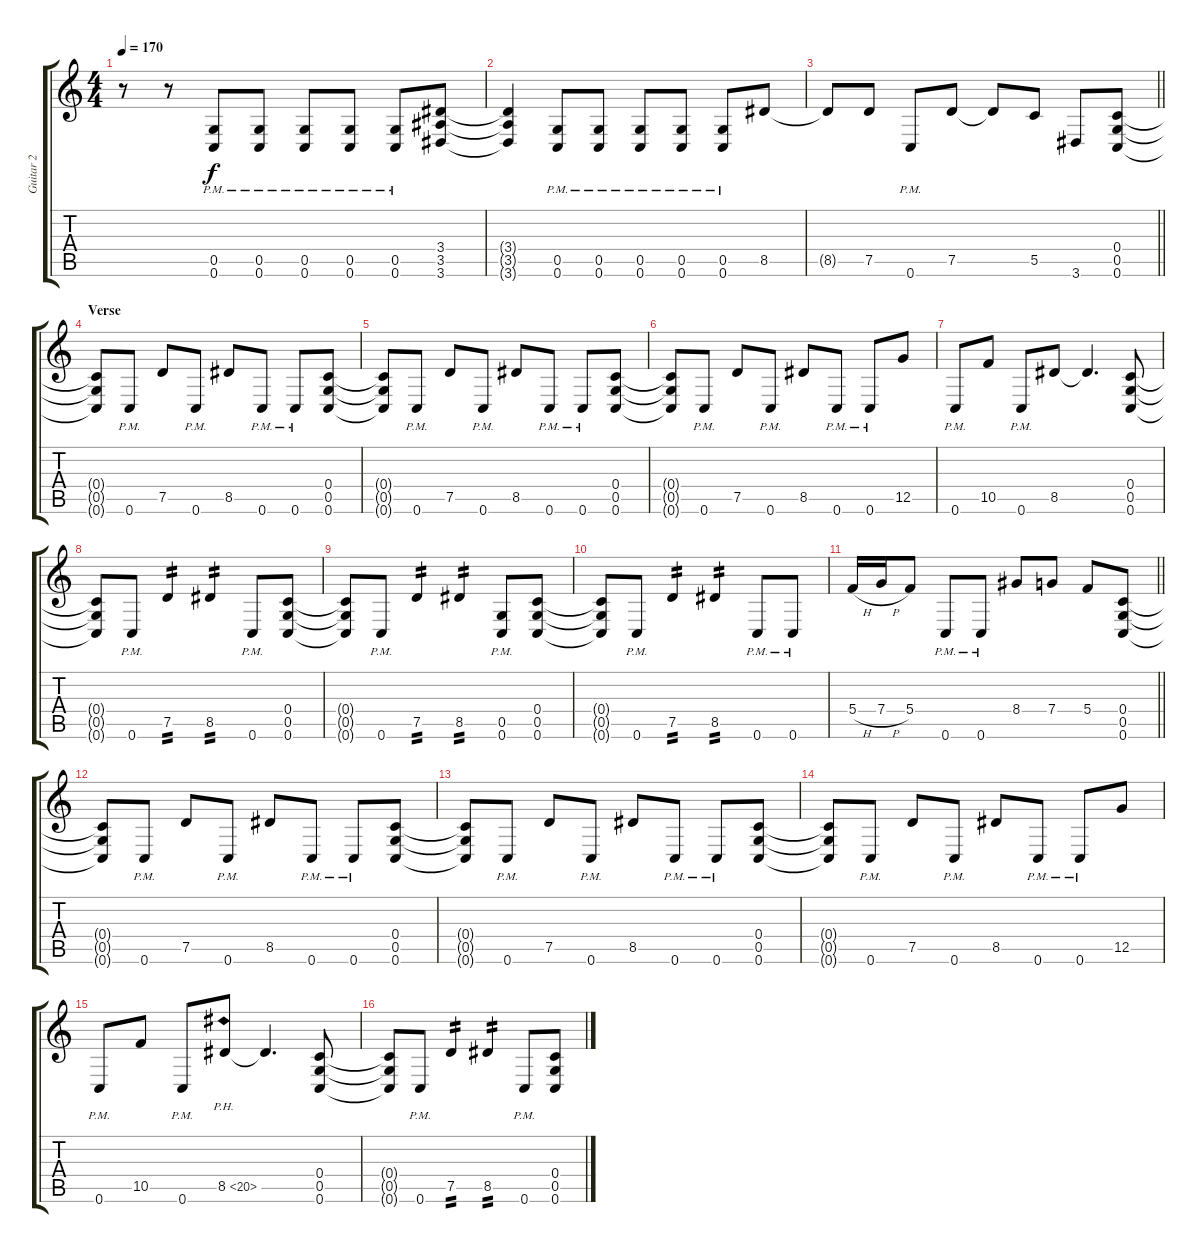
\track ("Guitar 2" "Guitar 2") {instrument distortionguitar}
\staff {score tabs}
\tuning (D4 A3 F3 C3 G2 C2) {hide}
\ts (4 4)
\tempo 170
\clef g2
\ks c
r.8{dy f} r.8 (0.5{pm} 0.6{pm}).8 (0.5{pm} 0.6{pm}).8 (0.5{pm} 0.6{pm}).8 (0.5{pm} 0.6{pm}).8 (0.5{pm} 0.6{pm}).8 (3.4 3.5 3.6).8 |
(3.4{t} 3.5{t} 3.6{t}).4 (0.5{pm} 0.6{pm}).8 (0.5{pm} 0.6{pm}).8 (0.5{pm} 0.6{pm}).8 (0.5{pm} 0.6{pm}).8 (0.5{pm} 0.6{pm}).8 8.5.8 |
\barLineRight lightlight
8.5{t}.8 7.5.8 0.6{pm}.8 7.5.8 7.5{t}.8 5.5.8 3.6.8 (0.4 0.5 0.6).8 |
\section ("" "Verse")
(0.4{t} 0.5{t} 0.6{t}).8 0.6{pm}.8 7.5.8 0.6{pm}.8 8.5.8 0.6{pm}.8 0.6{pm}.8 (0.4 0.5 0.6).8 |
(0.4{t} 0.5{t} 0.6{t}).8 0.6{pm}.8 7.5.8 0.6{pm}.8 8.5.8 0.6{pm}.8 0.6{pm}.8 (0.4 0.5 0.6).8 |
(0.4{t} 0.5{t} 0.6{t}).8 0.6{pm}.8 7.5.8 0.6{pm}.8 8.5.8 0.6{pm}.8 0.6{pm}.8 12.5.8 |
0.6{pm}.8 10.5.8 0.6{pm}.8 8.5.8 8.5{t}.4{d} (0.4 0.5 0.6).8 |
(0.4{t} 0.5{t} 0.6{t}).8 0.6{pm}.8 7.5.4{tp 2} 8.5.4{tp 2} 0.6{pm}.8 (0.4 0.5 0.6).8 |
(0.4{t} 0.5{t} 0.6{t}).8 0.6{pm}.8 7.5.4{tp 2} 8.5.4{tp 2} (0.5 0.6{pm}).8 (0.4 0.5 0.6).8 |
(0.4{t} 0.5{t} 0.6{t}).8 0.6{pm}.8 7.5.4{tp 2} 8.5.4{tp 2} 0.6{pm}.8 0.6{pm}.8 |
\barLineRight lightlight
5.4{h}.16 7.4{h}.16 5.4.8 0.6{pm}.8 0.6{pm}.8 8.4.8 7.4.8 5.4.8 (0.4 0.5 0.6).8 |
(0.4{t} 0.5{t} 0.6{t}).8 0.6{pm}.8 7.5.8 0.6{pm}.8 8.5.8 0.6{pm}.8 0.6{pm}.8 (0.4 0.5 0.6).8 |
(0.4{t} 0.5{t} 0.6{t}).8 0.6{pm}.8 7.5.8 0.6{pm}.8 8.5.8 0.6{pm}.8 0.6{pm}.8 (0.4 0.5 0.6).8 |
(0.4{t} 0.5{t} 0.6{t}).8 0.6{pm}.8 7.5.8 0.6{pm}.8 8.5.8 0.6{pm}.8 0.6{pm}.8 12.5.8 |
0.6{pm}.8 10.5.8 0.6{pm}.8 8.5{ph 12}.8 8.5{t}.4{d} (0.4 0.5 0.6).8 |
(0.4{t} 0.5{t} 0.6{t}).8 0.6{pm}.8 7.5.4{tp 2} 8.5.4{tp 2} 0.6{pm}.8 (0.4 0.5 0.6).8
